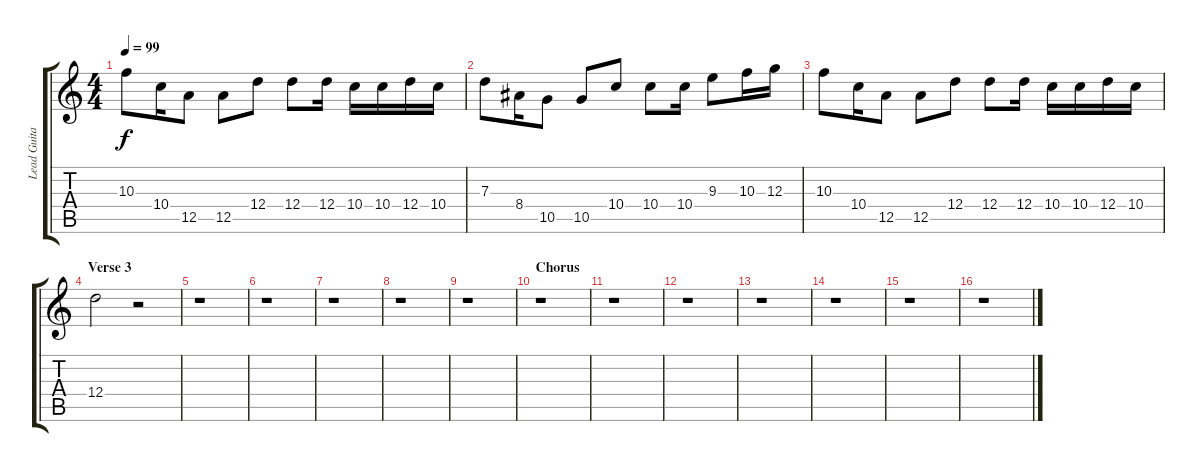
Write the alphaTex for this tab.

\track ("Lead Guitar" "Lead Guita") {instrument distortionguitar}
\staff {score tabs}
\tuning (E4 B3 G3 D3 A2 E2) {hide}
\ts (4 4)
\tempo 99
\clef g2
\ks c
10.3.8{dy f} 10.4.16 12.5.8 12.5.8 12.4.8 12.4.8 12.4.16 10.4.16 10.4.16 12.4.16 10.4.16 |
7.3.8 8.4.16 10.5.8 10.5.8 10.4.8 10.4.8 10.4.16 9.3.8 10.3.16 12.3.16 |
10.3.8 10.4.16 12.5.8 12.5.8 12.4.8 12.4.8 12.4.16 10.4.16 10.4.16 12.4.16 10.4.16 |
\section ("" "Verse 3")
12.4.2 r.2 |
r.1 |
r.1 |
r.1 |
r.1 |
r.1 |
\section ("" "Chorus")
r.1 |
r.1 |
r.1 |
r.1 |
r.1 |
r.1 |
r.1
